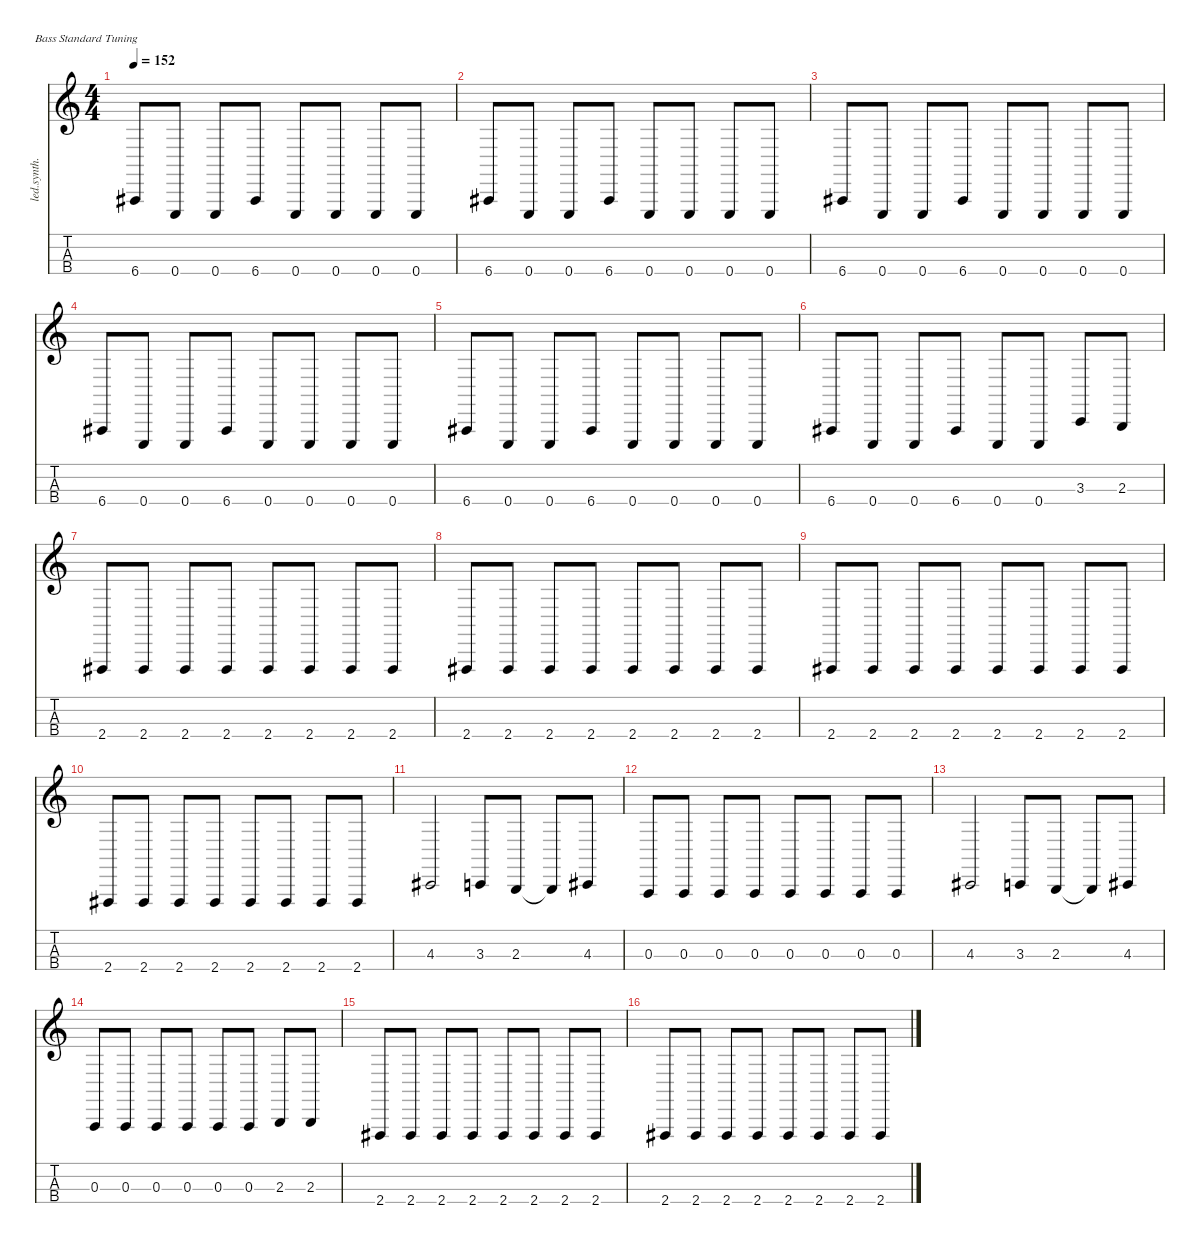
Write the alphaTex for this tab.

\defaultSystemsLayout 4
\hideDynamics
\bracketExtendMode nobrackets
\track ("Bass" "led.synth.") {instrument lead8bassandlead}
\staff {score tabs}
\tuning (G2 D2 A1 E1)
\ts (4 4)
\tempo 152
\clef g2
\ks c
6.4{acc #}.8{dy f} 0.4.8 0.4.8 6.4{acc #}.8 0.4.8 0.4.8 0.4.8 0.4.8 |
6.4{acc #}.8 0.4.8 0.4.8 6.4{acc #}.8 0.4.8 0.4.8 0.4.8 0.4.8 |
6.4{acc #}.8 0.4.8 0.4.8 6.4{acc #}.8 0.4.8 0.4.8 0.4.8 0.4.8 |
6.4{acc #}.8 0.4.8 0.4.8 6.4{acc #}.8 0.4.8 0.4.8 0.4.8 0.4.8 |
6.4{acc #}.8 0.4.8 0.4.8 6.4{acc #}.8 0.4.8 0.4.8 0.4.8 0.4.8 |
6.4{acc #}.8 0.4.8 0.4.8 6.4{acc #}.8 0.4.8 0.4.8 3.3.8 2.3.8 |
2.4{acc #}.8 2.4{acc #}.8 2.4{acc #}.8 2.4{acc #}.8 2.4{acc #}.8 2.4{acc #}.8 2.4{acc #}.8 2.4{acc #}.8 |
2.4{acc #}.8 2.4{acc #}.8 2.4{acc #}.8 2.4{acc #}.8 2.4{acc #}.8 2.4{acc #}.8 2.4{acc #}.8 2.4{acc #}.8 |
2.4{acc #}.8 2.4{acc #}.8 2.4{acc #}.8 2.4{acc #}.8 2.4{acc #}.8 2.4{acc #}.8 2.4{acc #}.8 2.4{acc #}.8 |
2.4{acc #}.8 2.4{acc #}.8 2.4{acc #}.8 2.4{acc #}.8 2.4{acc #}.8 2.4{acc #}.8 2.4{acc #}.8 2.4{acc #}.8 |
4.3{acc #}.2 3.3.8 2.3.8 2.3{t}.8 4.3{acc #}.8 |
0.3.8 0.3.8 0.3.8 0.3.8 0.3.8 0.3.8 0.3.8 0.3.8 |
4.3{acc #}.2 3.3.8 2.3.8 2.3{t}.8 4.3{acc #}.8 |
0.3.8 0.3.8 0.3.8 0.3.8 0.3.8 0.3.8 2.3.8 2.3.8 |
2.4{acc #}.8 2.4{acc #}.8 2.4{acc #}.8 2.4{acc #}.8 2.4{acc #}.8 2.4{acc #}.8 2.4{acc #}.8 2.4{acc #}.8 |
2.4{acc #}.8 2.4{acc #}.8 2.4{acc #}.8 2.4{acc #}.8 2.4{acc #}.8 2.4{acc #}.8 2.4{acc #}.8 2.4{acc #}.8
